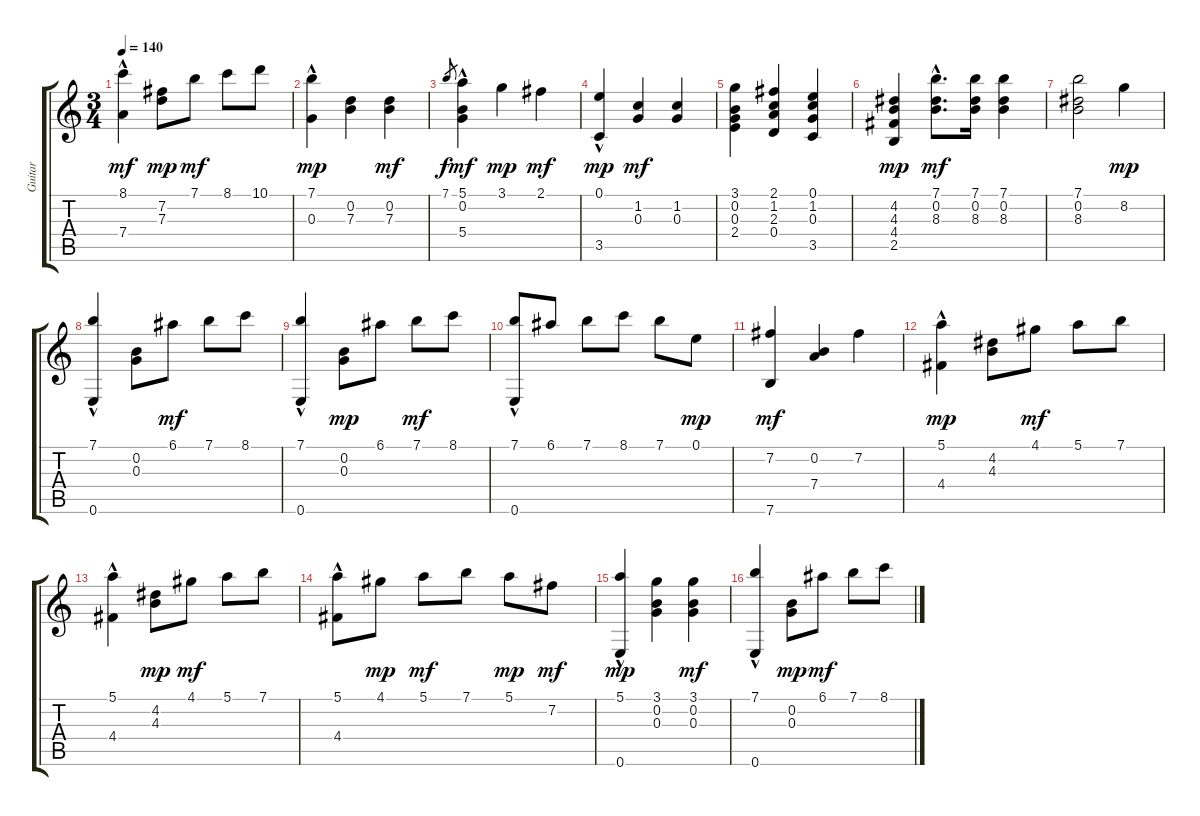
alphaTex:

\track ("Guitar" "Guitar") {instrument acousticguitarnylon}
\staff {score tabs}
\tuning (E4 B3 G3 D3 A2 E2) {hide}
\ts (3 4)
\tempo 140
\clef g2
\ks c
(8.1{hac} 7.4{hac}).4{dy mf} (7.2 7.3).8{dy mp} 7.1.8{dy mf} 8.1.8 10.1.8 |
(7.1{hac} 0.3{hac}).4{dy mp} (0.2 7.3).4 (0.2 7.3).4{dy mf} |
7.1.8{gr dy f} (5.1 0.2 5.4{hac}).4{dy mf} 3.1.4{dy mp} 2.1.4{dy mf} |
(0.1{hac} 3.5{hac}).4{dy mp} (1.2 0.3).4{dy mf} (1.2 0.3).4 |
(3.1 0.2 0.3 2.4).4 (2.1 1.2 2.3 0.4).4 (0.1 1.2 0.3 3.5).4 |
(4.2 4.3 4.4 2.5).4{dy mp} (7.1{hac} 0.2{hac} 8.3{hac}).8{d dy mf} (7.1 0.2 8.3).16 (7.1 0.2 8.3).4 |
(7.1 0.2 8.3).2 8.2.4{dy mp} |
(7.1{hac} 0.6{hac}).4 (0.2 0.3).8 6.1.8{dy mf} 7.1.8 8.1.8 |
(7.1{hac} 0.6{hac}).4 (0.2 0.3).8{dy mp} 6.1.8 7.1.8{dy mf} 8.1.8 |
(7.1 0.6{hac}).8 6.1.8 7.1.8 8.1.8 7.1.8 0.1.8{dy mp} |
(7.2 7.6).4{dy mf} (0.2 7.4).4 7.2.4 |
(5.1{hac} 4.4{hac}).4{dy mp} (4.2 4.3).8 4.1.8{dy mf} 5.1.8 7.1.8 |
(5.1{hac} 4.4{hac}).4 (4.2 4.3).8{dy mp} 4.1.8{dy mf} 5.1.8 7.1.8 |
(5.1 4.4{hac}).8 4.1.8{dy mp} 5.1.8{dy mf} 7.1.8 5.1.8{dy mp} 7.2.8{dy mf} |
(5.1 0.6{hac}).4{dy mp} (3.1 0.2 0.3).4 (3.1 0.2 0.3).4{dy mf} |
(7.1{hac} 0.6{hac}).4 (0.2 0.3).8{dy mp} 6.1.8{dy mf} 7.1.8 8.1.8
